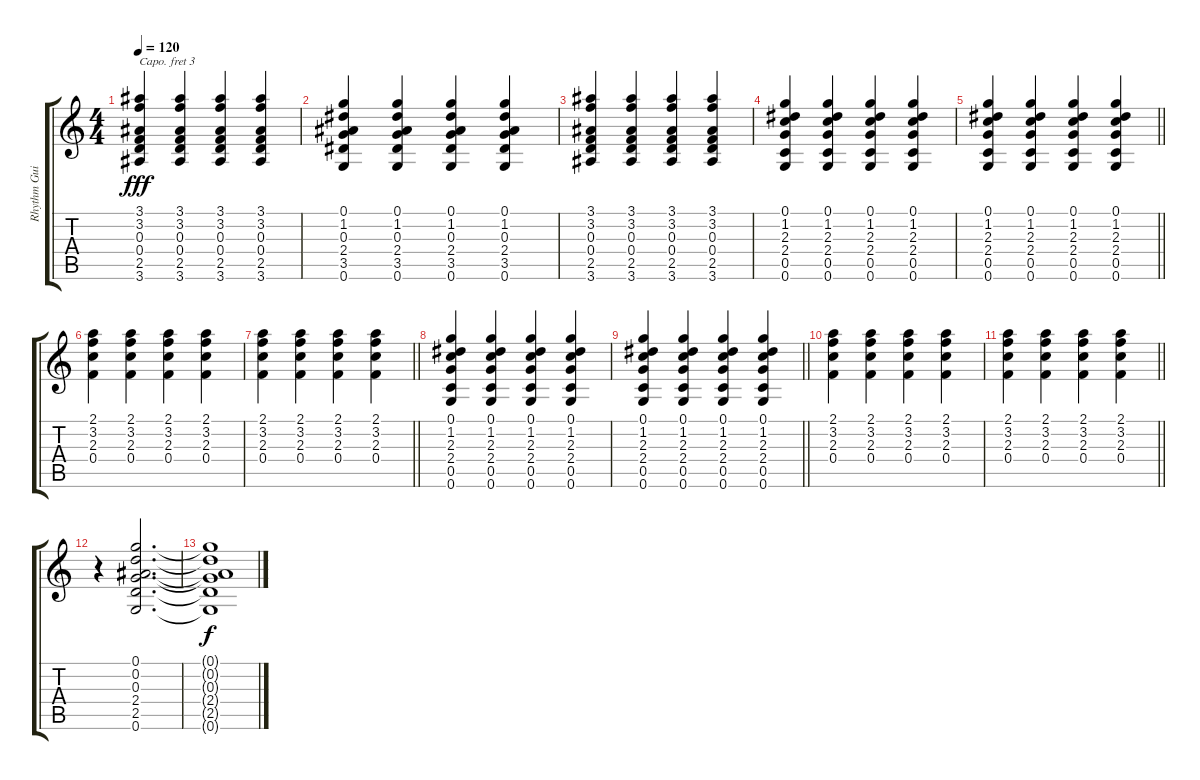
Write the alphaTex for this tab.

\track ("Rhythm Guitar" "Rhythm Gui") {instrument acousticguitarsteel}
\staff {score tabs}
\capo 3
\tuning (E4 B3 G3 D3 A2 E2) {hide}
\ts (4 4)
\tempo 120
\clef g2
\ks c
(3.1 3.2 0.3 0.4 2.5 3.6).4{dy fff} (3.1 3.2 0.3 0.4 2.5 3.6).4 (3.1 3.2 0.3 0.4 2.5 3.6).4 (3.1 3.2 0.3 0.4 2.5 3.6).4 |
(0.1 1.2 0.3 2.4 3.5 0.6).4 (0.1 1.2 0.3 2.4 3.5 0.6).4 (0.1 1.2 0.3 2.4 3.5 0.6).4 (0.1 1.2 0.3 2.4 3.5 0.6).4 |
(3.1 3.2 0.3 0.4 2.5 3.6).4 (3.1 3.2 0.3 0.4 2.5 3.6).4 (3.1 3.2 0.3 0.4 2.5 3.6).4 (3.1 3.2 0.3 0.4 2.5 3.6).4 |
(0.1 1.2 2.3 2.4 0.5 0.6).4 (0.1 1.2 2.3 2.4 0.5 0.6).4 (0.1 1.2 2.3 2.4 0.5 0.6).4 (0.1 1.2 2.3 2.4 0.5 0.6).4 |
\barLineRight lightlight
(0.1 1.2 2.3 2.4 0.5 0.6).4 (0.1 1.2 2.3 2.4 0.5 0.6).4 (0.1 1.2 2.3 2.4 0.5 0.6).4 (0.1 1.2 2.3 2.4 0.5 0.6).4 |
(2.1 3.2 2.3 0.4).4 (2.1 3.2 2.3 0.4).4 (2.1 3.2 2.3 0.4).4 (2.1 3.2 2.3 0.4).4 |
\barLineRight lightlight
(2.1 3.2 2.3 0.4).4 (2.1 3.2 2.3 0.4).4 (2.1 3.2 2.3 0.4).4 (2.1 3.2 2.3 0.4).4 |
(0.1 1.2 2.3 2.4 0.5 0.6).4 (0.1 1.2 2.3 2.4 0.5 0.6).4 (0.1 1.2 2.3 2.4 0.5 0.6).4 (0.1 1.2 2.3 2.4 0.5 0.6).4 |
\barLineRight lightlight
(0.1 1.2 2.3 2.4 0.5 0.6).4 (0.1 1.2 2.3 2.4 0.5 0.6).4 (0.1 1.2 2.3 2.4 0.5 0.6).4 (0.1 1.2 2.3 2.4 0.5 0.6).4 |
(2.1 3.2 2.3 0.4).4 (2.1 3.2 2.3 0.4).4 (2.1 3.2 2.3 0.4).4 (2.1 3.2 2.3 0.4).4 |
\barLineRight lightlight
(2.1 3.2 2.3 0.4).4 (2.1 3.2 2.3 0.4).4 (2.1 3.2 2.3 0.4).4 (2.1 3.2 2.3 0.4).4 |
r.4 (0.1 0.2 0.3 2.4 2.5 0.6).2{d} |
(0.1{t} 0.2{t} 0.3{t} 2.4{t} 2.5{t} 0.6{t}).1{dy f}
